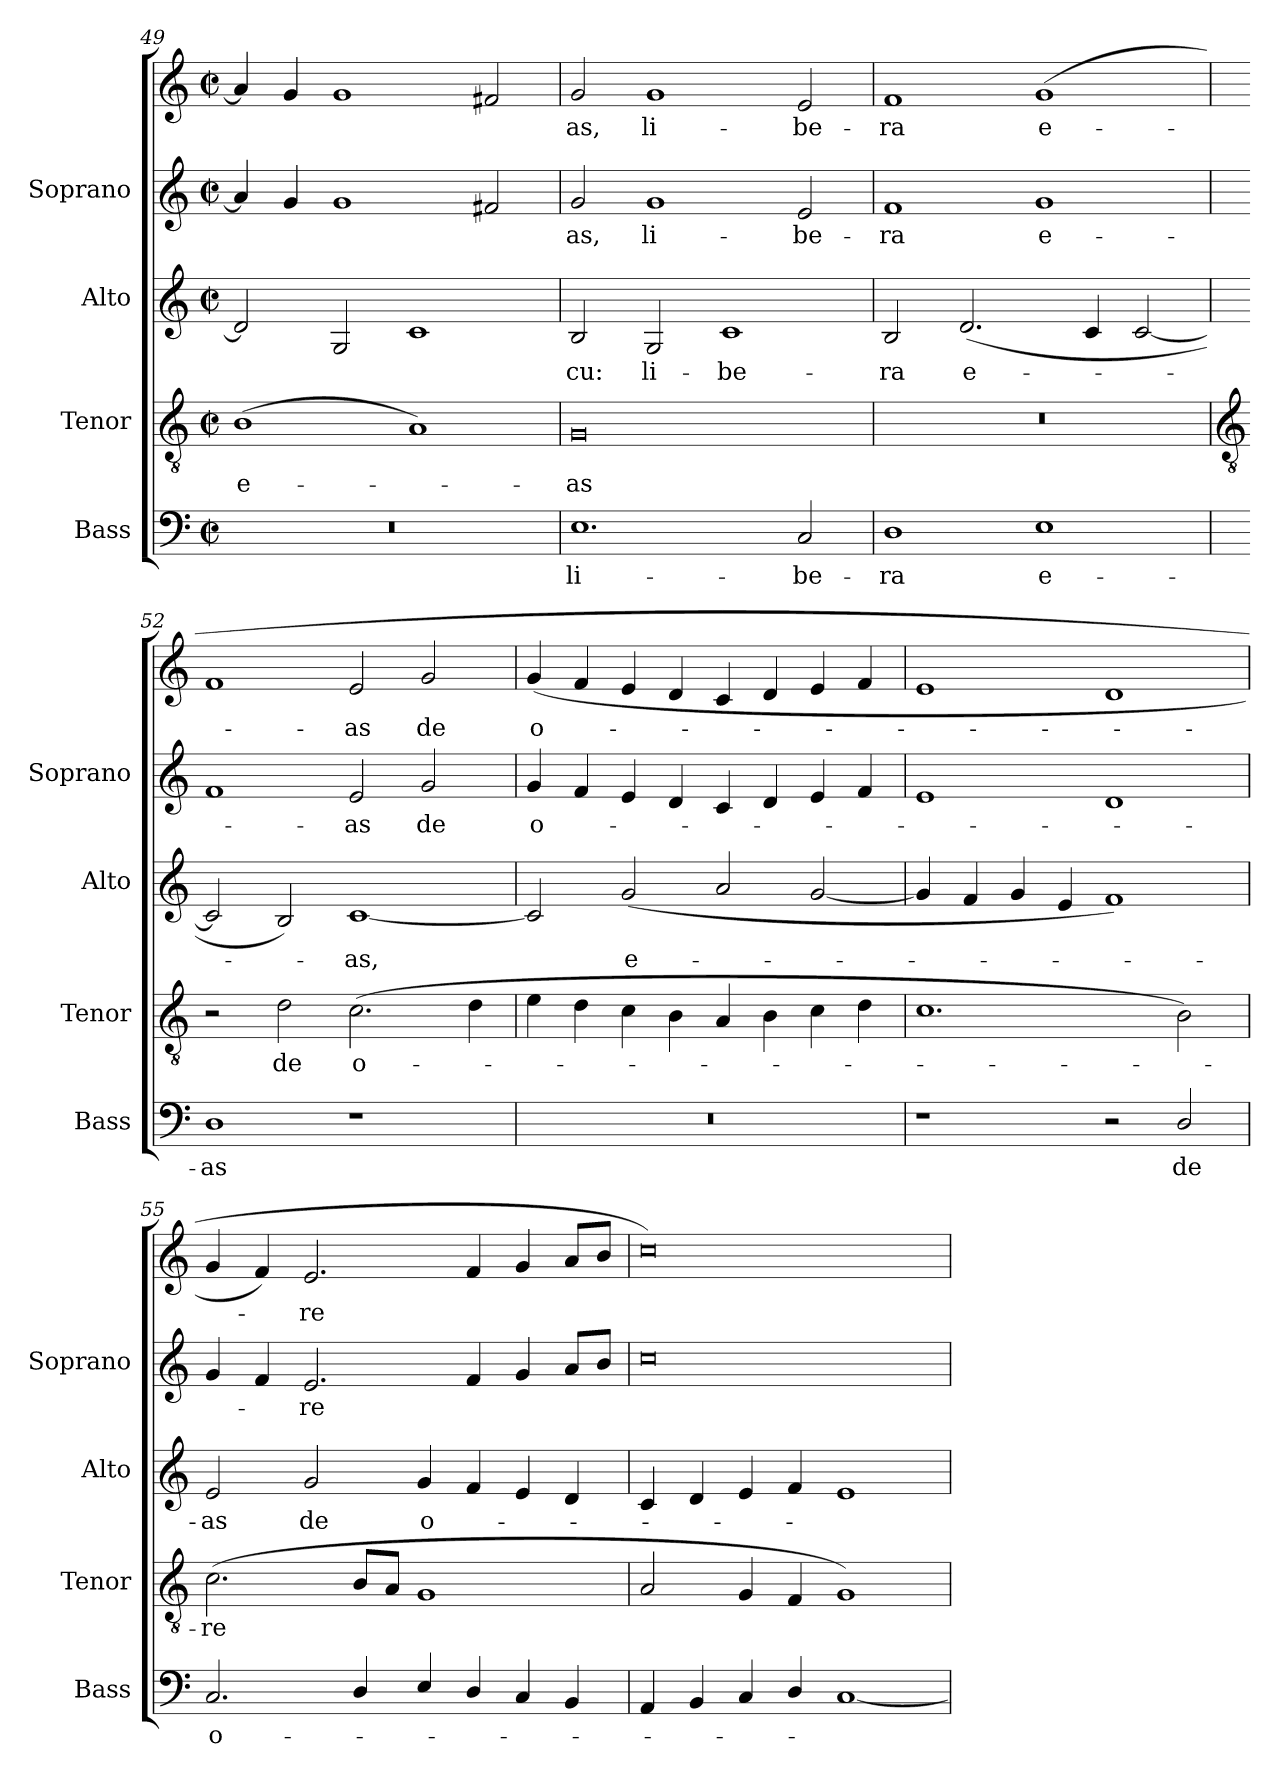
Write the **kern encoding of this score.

**kern	**text	**kern	**text	**kern	**text	**kern	**text	**kern	**text
*part4	*part4	*part3	*part3	*part2	*part2	*part1	*part1	*part1	*part1
*staff5	*staff5	*staff4	*staff4	*staff3	*staff3	*staff2	*staff2	*staff1	*staff1
*I"Bass	*	*I"Tenor	*	*I"Alto	*	*I"Soprano	*	*	*
*I'Bass	*	*I'Tenor	*	*I'Alto	*	*I'Soprano	*	*	*
*clefF4	*	*clefGv2	*	*clefG2	*	*	*	*clefG2	*
*k[]	*	*k[]	*	*k[]	*	*k[]	*	*k[]	*
*C:	*	*C:	*	*C:	*	*C:	*	*C:	*
*M4/2	*	*M4/2	*	*M4/2	*	*M4/2	*	*M4/2	*
*met(c|)	*	*met(c|)	*	*met(c|)	*	*met(c|)	*	*met(c|)	*
=49	=49	=49	=49	=49	=49	=49	=49	=49	=49
!	!	!	!LO:LY:b	!	!	!	!	!	!
0r	.	(<1B	e-	2d]	.	4a]	.	4a]	.
.	.	.	.	.	.	4g	.	4g	.
.	.	.	.	2G	.	1g	.	1g	.
.	.	1A)	.	1c	.	.	.	.	.
.	.	.	.	.	.	2f#X	.	2f#X	.
=50	=50	=50	=50	=50	=50	=50	=50	=50	=50
!	!LO:LY:b	!	!LO:LY:b	!	!LO:LY:b	!	!LO:LY:b	!	!LO:LY:b
1.E	li-	0G	as	2B	cu:	2g	as,	2g	as,
!	!	!	!	!	!LO:LY:b	!	!LO:LY:b	!	!LO:LY:b
.	.	.	.	2G	li-	1g	li-	1g	li-
!	!	!	!	!	!LO:LY:b	!	!	!	!
.	.	.	.	1c	-be-	.	.	.	.
!	!LO:LY:b	!	!	!	!	!	!LO:LY:b	!	!LO:LY:b
2C	-be-	.	.	.	.	2e	-be-	2e	-be-
=51	=51	=51	=51	=51	=51	=51	=51	=51	=51
!	!LO:LY:b	!	!	!	!LO:LY:b	!	!LO:LY:b	!	!LO:LY:b
1D	-ra	0r	.	2B	-ra	1f	-ra	1f	-ra
!	!	!	!	!	!LO:LY:b	!	!	!	!
.	.	.	.	(<2.d	e-	.	.	.	.
!	!LO:LY:b	!	!	!	!	!	!LO:LY:b	!	!LO:LY:b
1E	e-	.	.	.	.	1g	e-	(<1g	e-
.	.	.	.	4c	.	.	.	.	.
.	.	.	.	[2c	.	.	.	.	.
!!LO:LB:g=z
=52	=52	=52	=52	=52	=52	=52	=52	=52	=52
*	*	*clefGv2	*	*	*	*	*	*	*
!	!LO:LY:b	!	!	!	!	!	!	!	!
1D	-as	2r	.	2c]	.	1f	.	1f	.
!	!	!	!LO:LY:b	!	!	!	!	!	!
.	.	2d	de	2B)	.	.	.	.	.
!	!	!	!LO:LY:b	!	!LO:LY:b	!	!LO:LY:b	!	!LO:LY:b
1r	.	(>2.c	o-	[1c	as,	2e	as	2e	as
!	!	!	!	!	!	!	!LO:LY:b	!	!LO:LY:b
.	.	.	.	.	.	2g	de	2g	de
.	.	4d	.	.	.	.	.	.	.
=53	=53	=53	=53	=53	=53	=53	=53	=53	=53
!	!	!	!	!	!	!	!LO:LY:b	!	!LO:LY:b
0r	.	4e	.	2c]	.	4g	o-	(<4g	o-
.	.	4d	.	.	.	4f	.	4f	.
!	!	!	!	!	!LO:LY:b	!	!	!	!
.	.	4c	.	(<2g	e-	4e	.	4e	.
.	.	4B	.	.	.	4d	.	4d	.
.	.	4A	.	2a	.	4c	.	4c	.
.	.	4B	.	.	.	4d	.	4d	.
.	.	4c	.	[2g	.	4e	.	4e	.
.	.	4d	.	.	.	4f	.	4f	.
=54	=54	=54	=54	=54	=54	=54	=54	=54	=54
1r	.	1.c	.	4g]	.	1e	.	1e	.
.	.	.	.	4f	.	.	.	.	.
.	.	.	.	4g	.	.	.	.	.
.	.	.	.	4e	.	.	.	.	.
2r	.	.	.	1f)	.	1d	.	1d	.
!	!LO:LY:b	!	!	!	!	!	!	!	!
2D/	de	2B)	.	.	.	.	.	.	.
=55	=55	=55	=55	=55	=55	=55	=55	=55	=55
!	!LO:LY:b	!	!LO:LY:b	!	!LO:LY:b	!	!	!	!
2.C	o-	(<2.c	re	2e	as	4g	.	4g	.
.	.	.	.	.	.	4f	.	4f)	.
!	!	!	!	!	!LO:LY:b	!	!LO:LY:b	!	!LO:LY:b
.	.	.	.	2g	de	2.e	re	2.e	re
4D/	.	8BL	.	.	.	.	.	.	.
.	.	8AJ	.	.	.	.	.	.	.
!	!	!	!	!	!LO:LY:b	!	!	!	!
4E/	.	1G	.	4g	o-	.	.	.	.
4D/	.	.	.	4f	.	4f	.	4f	.
4C	.	.	.	4e	.	4g	.	4g	.
4BB	.	.	.	4d	.	8aL	.	8aL	.
.	.	.	.	.	.	8bJ	.	8bJ	.
=56	=56	=56	=56	=56	=56	=56	=56	=56	=56
4AA	.	2A	.	4c	.	0cc	.	0cc)	.
4BB	.	.	.	4d	.	.	.	.	.
4C	.	4G	.	4e	.	.	.	.	.
4D/	.	4F	.	4f	.	.	.	.	.
[1C	.	1G)	.	1e	.	.	.	.	.
=	=	=	=	=	=	=	=	=	=
*-	*-	*-	*-	*-	*-	*-	*-	*-	*-
